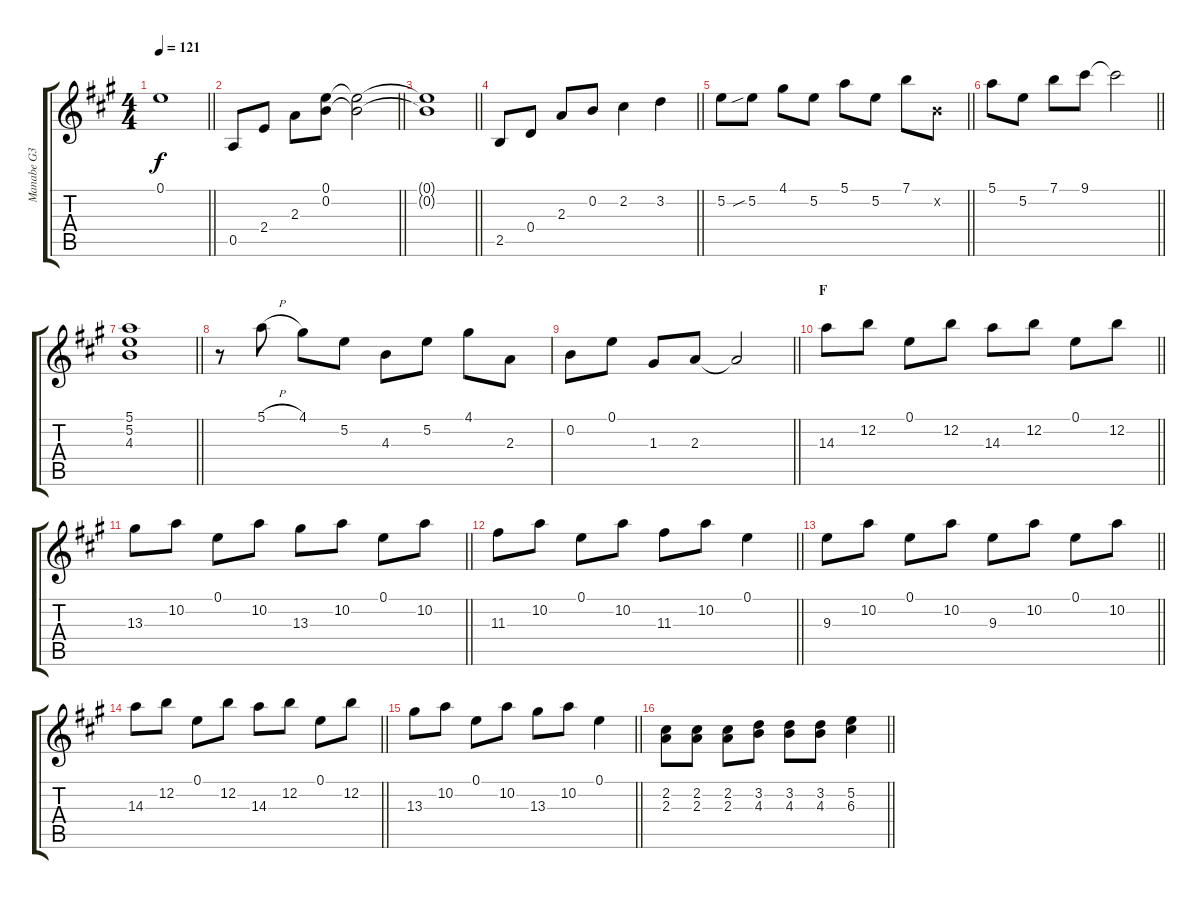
\track ("Manabe G3" "Manabe G3") {instrument overdrivenguitar}
\staff {score tabs}
\tuning (E4 B3 G3 D3 A2 E2) {hide}
\ts (4 4)
\tempo 121
\clef g2
\barLineRight lightlight
\ks a
0.1{t}.1{dy f} |
\section ("" "")
\barLineRight lightlight
0.5.8 2.4.8 2.3.8 (0.1 0.2).8 (0.1{t} 0.2{t}).2 |
\barLineRight lightlight
(0.1{t} 0.2{t}).1 |
\section ("" "")
\barLineRight lightlight
2.5.8 0.4.8 2.3.8 0.2.8 2.2.4 3.2.4 |
\barLineRight lightlight
5.2.8 5.2{sib}.8 4.1.8 5.2.8 5.1.8 5.2.8 7.1.8 0.2{x}.8 |
\barLineRight lightlight
5.1.8 5.2.8 7.1.8 9.1.8 9.1{t}.2 |
\barLineRight lightlight
(5.1 5.2 4.3).1 |
\section ("" "")
r.8 5.1{h}.8 4.1.8 5.2.8 4.3.8 5.2.8 4.1.8 2.3.8 |
\barLineRight lightlight
0.2.8 0.1.8 1.3.8 2.3.8 2.3{t}.2 |
\section ("" "F")
\barLineRight lightlight
14.3.8 12.2.8 0.1.8 12.2.8 14.3.8 12.2.8 0.1.8 12.2.8 |
\barLineRight lightlight
13.3.8 10.2.8 0.1.8 10.2.8 13.3.8 10.2.8 0.1.8 10.2.8 |
\barLineRight lightlight
11.3.8 10.2.8 0.1.8 10.2.8 11.3.8 10.2.8 0.1.4 |
\barLineRight lightlight
9.3.8 10.2.8 0.1.8 10.2.8 9.3.8 10.2.8 0.1.8 10.2.8 |
\barLineRight lightlight
14.3.8 12.2.8 0.1.8 12.2.8 14.3.8 12.2.8 0.1.8 12.2.8 |
\section ("" "")
\barLineRight lightlight
13.3.8 10.2.8 0.1.8 10.2.8 13.3.8 10.2.8 0.1.4 |
\barLineRight lightlight
(2.2 2.3).8 (2.2 2.3).8 (2.2 2.3).8 (3.2 4.3).8 (3.2 4.3).8 (3.2 4.3).8 (5.2 6.3).4
